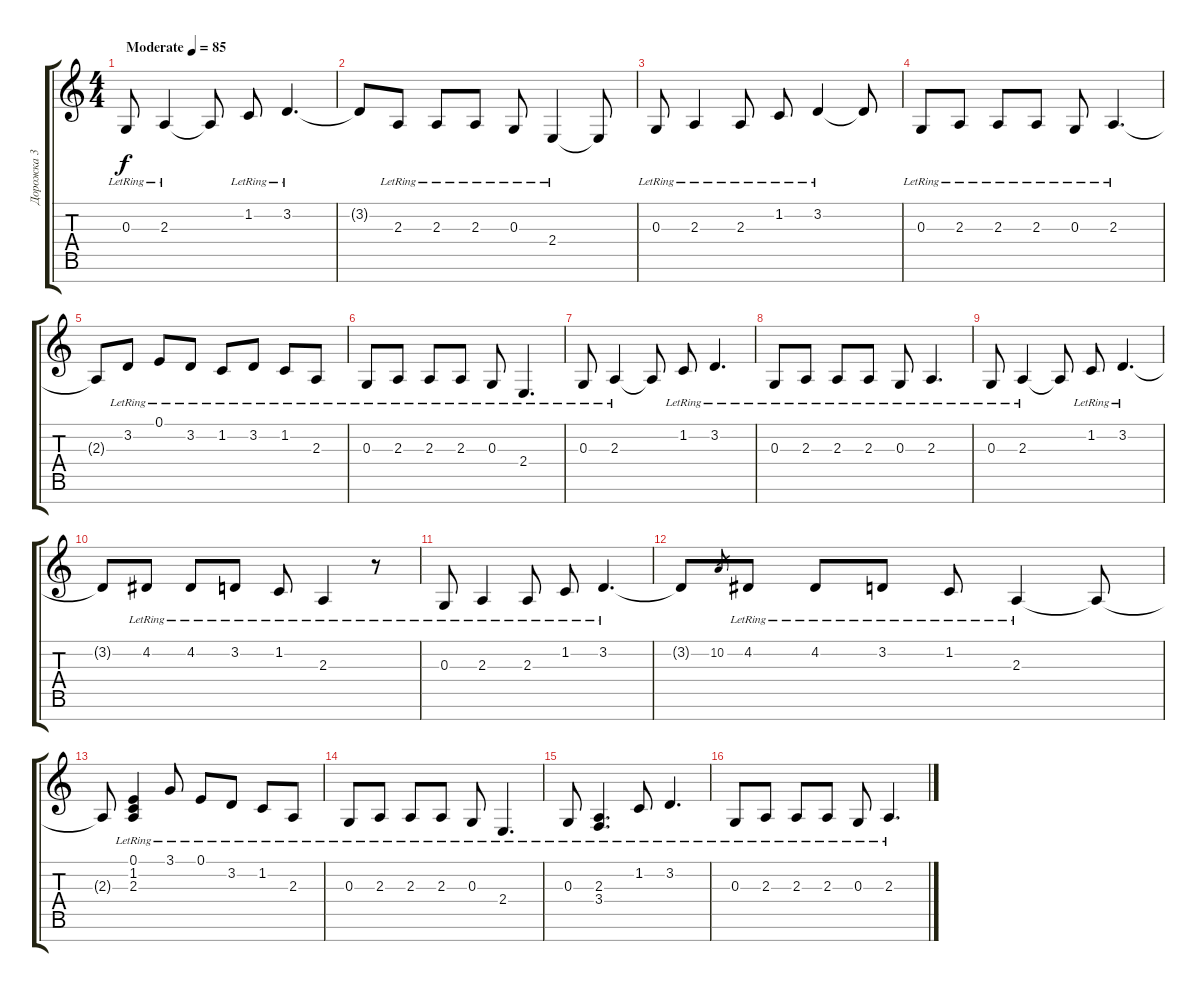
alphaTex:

\track ("Дорожка 3" "Дорожка 3") {solo instrument brightacousticpiano}
\staff {score tabs}
\tuning (E4 B3 G3 D3 A2 E2 B1) {hide}
\ts (4 4)
\tempo (85 "Moderate")
\clef g2
\ks c
0.3{lr}.8{dy f instrument brightacousticpiano} 2.3{lr}.4 2.3{t}.8 1.2{lr}.8 3.2{lr}.4{d} |
3.2{t}.8 2.3{lr}.8 2.3{lr}.8 2.3{lr}.8 0.3{lr}.8 2.4{lr}.4 2.4{t}.8 |
0.3{lr}.8 2.3{lr}.4 2.3{lr}.8 1.2{lr}.8 3.2{lr}.4 3.2{t}.8 |
0.3{lr}.8 2.3{lr}.8 2.3{lr}.8 2.3{lr}.8 0.3{lr}.8 2.3{lr}.4{d} |
2.3{t}.8 3.2{lr}.8 0.1{lr}.8 3.2{lr}.8 1.2{lr}.8 3.2{lr}.8 1.2{lr}.8 2.3{lr}.8 |
0.3{lr}.8 2.3{lr}.8 2.3{lr}.8 2.3{lr}.8 0.3{lr}.8 2.4{lr}.4{d} |
0.3{lr}.8 2.3{lr}.4 2.3{t}.8 1.2{lr}.8 3.2{lr}.4{d} |
0.3{lr}.8 2.3{lr}.8 2.3{lr}.8 2.3{lr}.8 0.3{lr}.8 2.3{lr}.4{d} |
0.3{lr}.8 2.3{lr}.4 2.3{t}.8 1.2{lr}.8 3.2{lr}.4{d} |
3.2{t}.8 4.2{lr}.8 4.2{lr}.8 3.2{lr}.8 1.2{lr}.8 2.3{lr}.4 r.8 |
0.3{lr}.8 2.3{lr}.4 2.3{lr}.8 1.2{lr}.8 3.2{lr}.4{d} |
3.2{t}.8 10.2.8{gr} 4.2{lr}.8 4.2{lr}.8 3.2{lr}.8 1.2{lr}.8 2.3{lr}.4 2.3{t}.8 |
2.3{t}.8 (0.1{lr} 1.2{lr} 2.3{lr}).4 3.1{lr}.8 0.1{lr}.8 3.2{lr}.8 1.2{lr}.8 2.3{lr}.8 |
0.3{lr}.8 2.3{lr}.8 2.3{lr}.8 2.3{lr}.8 0.3{lr}.8 2.4{lr}.4{d} |
0.3{lr}.8 (2.3{lr} 3.4{lr}).4{d} 1.2{lr}.8 3.2{lr}.4{d} |
0.3{lr}.8 2.3{lr}.8 2.3{lr}.8 2.3{lr}.8 0.3{lr}.8 2.3{lr}.4{d}
